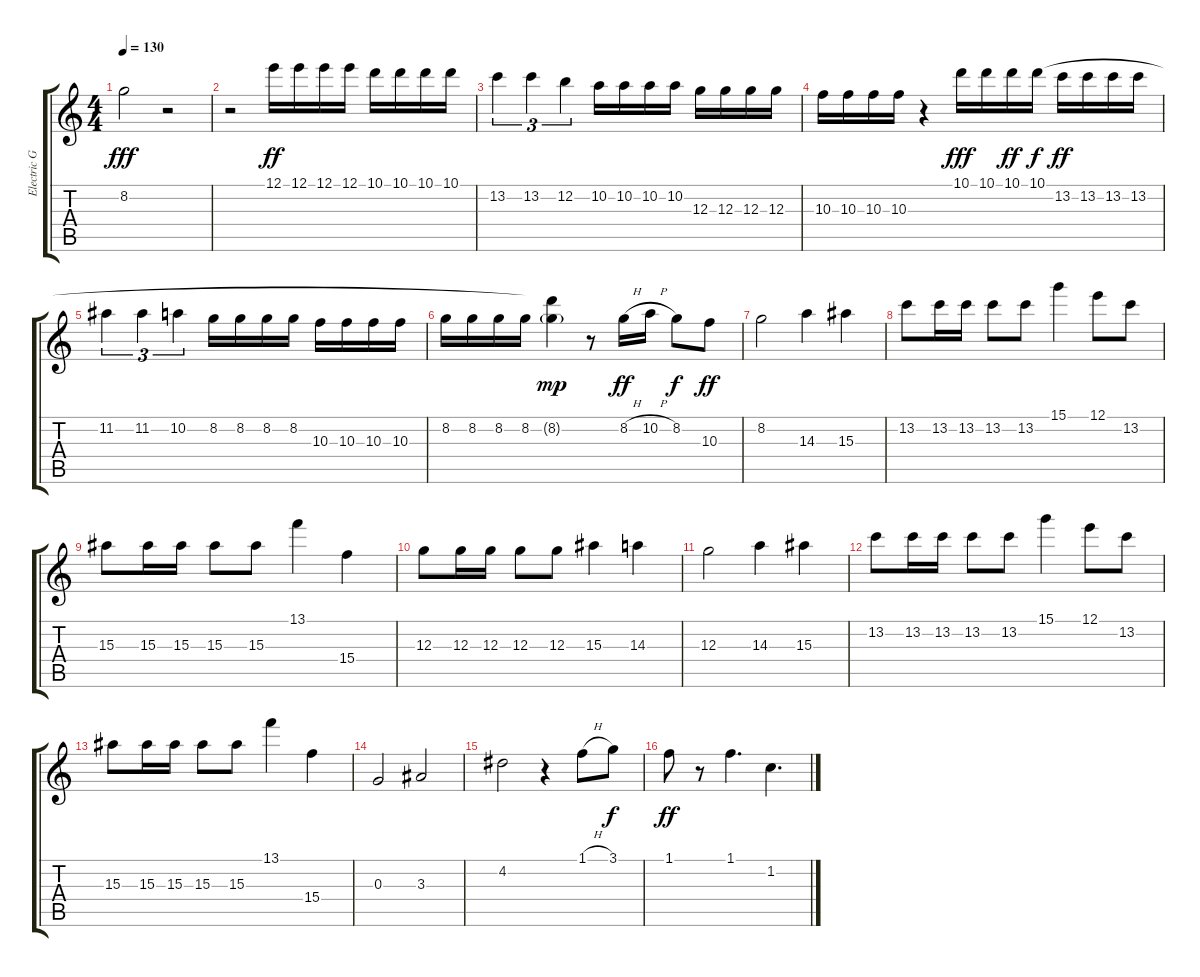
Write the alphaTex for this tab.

\track ("Electric Guitar" "Electric G") {instrument electricguitarclean}
\staff {score tabs}
\tuning (E4 B3 G3 D3 A2 E2) {hide}
\ts (4 4)
\tempo 130
\clef g2
\ks c
8.2.2{dy fff} r.2 |
r.2 12.1.16{dy ff} 12.1.16 12.1.16 12.1.16 10.1.16 10.1.16 10.1.16 10.1.16 |
13.2.4{tu (3 2)} 13.2.4{tu (3 2)} 12.2.4{tu (3 2)} 10.2.16 10.2.16 10.2.16 10.2.16 12.3.16 12.3.16 12.3.16 12.3.16 |
10.3.16 10.3.16 10.3.16 10.3.16 r.4 10.1.16{dy fff} 10.1.16 10.1.16{dy ff} 10.1.16{dy f} 13.2.16{dy ff} 13.2.16 13.2.16 13.2.16 |
11.2.4{tu (3 2)} 11.2.4{tu (3 2)} 10.2.4{tu (3 2)} 8.2.16 8.2.16 8.2.16 8.2.16 10.3.16 10.3.16 10.3.16 10.3.16 |
8.2.16 8.2.16 8.2.16 8.2.16 (10.1{t} 8.2{g}).4{dy mp} r.8 8.2{h}.16{dy ff} 10.2{h}.16 8.2.8{dy f} 10.3.8{dy ff} |
8.2.2 14.3.4 15.3.4 |
13.2.8 13.2.16 13.2.16 13.2.8 13.2.8 15.1.4 12.1.8 13.2.8 |
15.3.8 15.3.16 15.3.16 15.3.8 15.3.8 13.1.4 15.4.4 |
12.3.8 12.3.16 12.3.16 12.3.8 12.3.8 15.3.4 14.3.4 |
12.3.2 14.3.4 15.3.4 |
13.2.8 13.2.16 13.2.16 13.2.8 13.2.8 15.1.4 12.1.8 13.2.8 |
15.3.8 15.3.16 15.3.16 15.3.8 15.3.8 13.1.4 15.4.4 |
0.3.2 3.3.2 |
4.2.2 r.4 1.1{h}.8 3.1.8{dy f} |
1.1.8{dy ff} r.8 1.1.4{d} 1.2.4{d}
